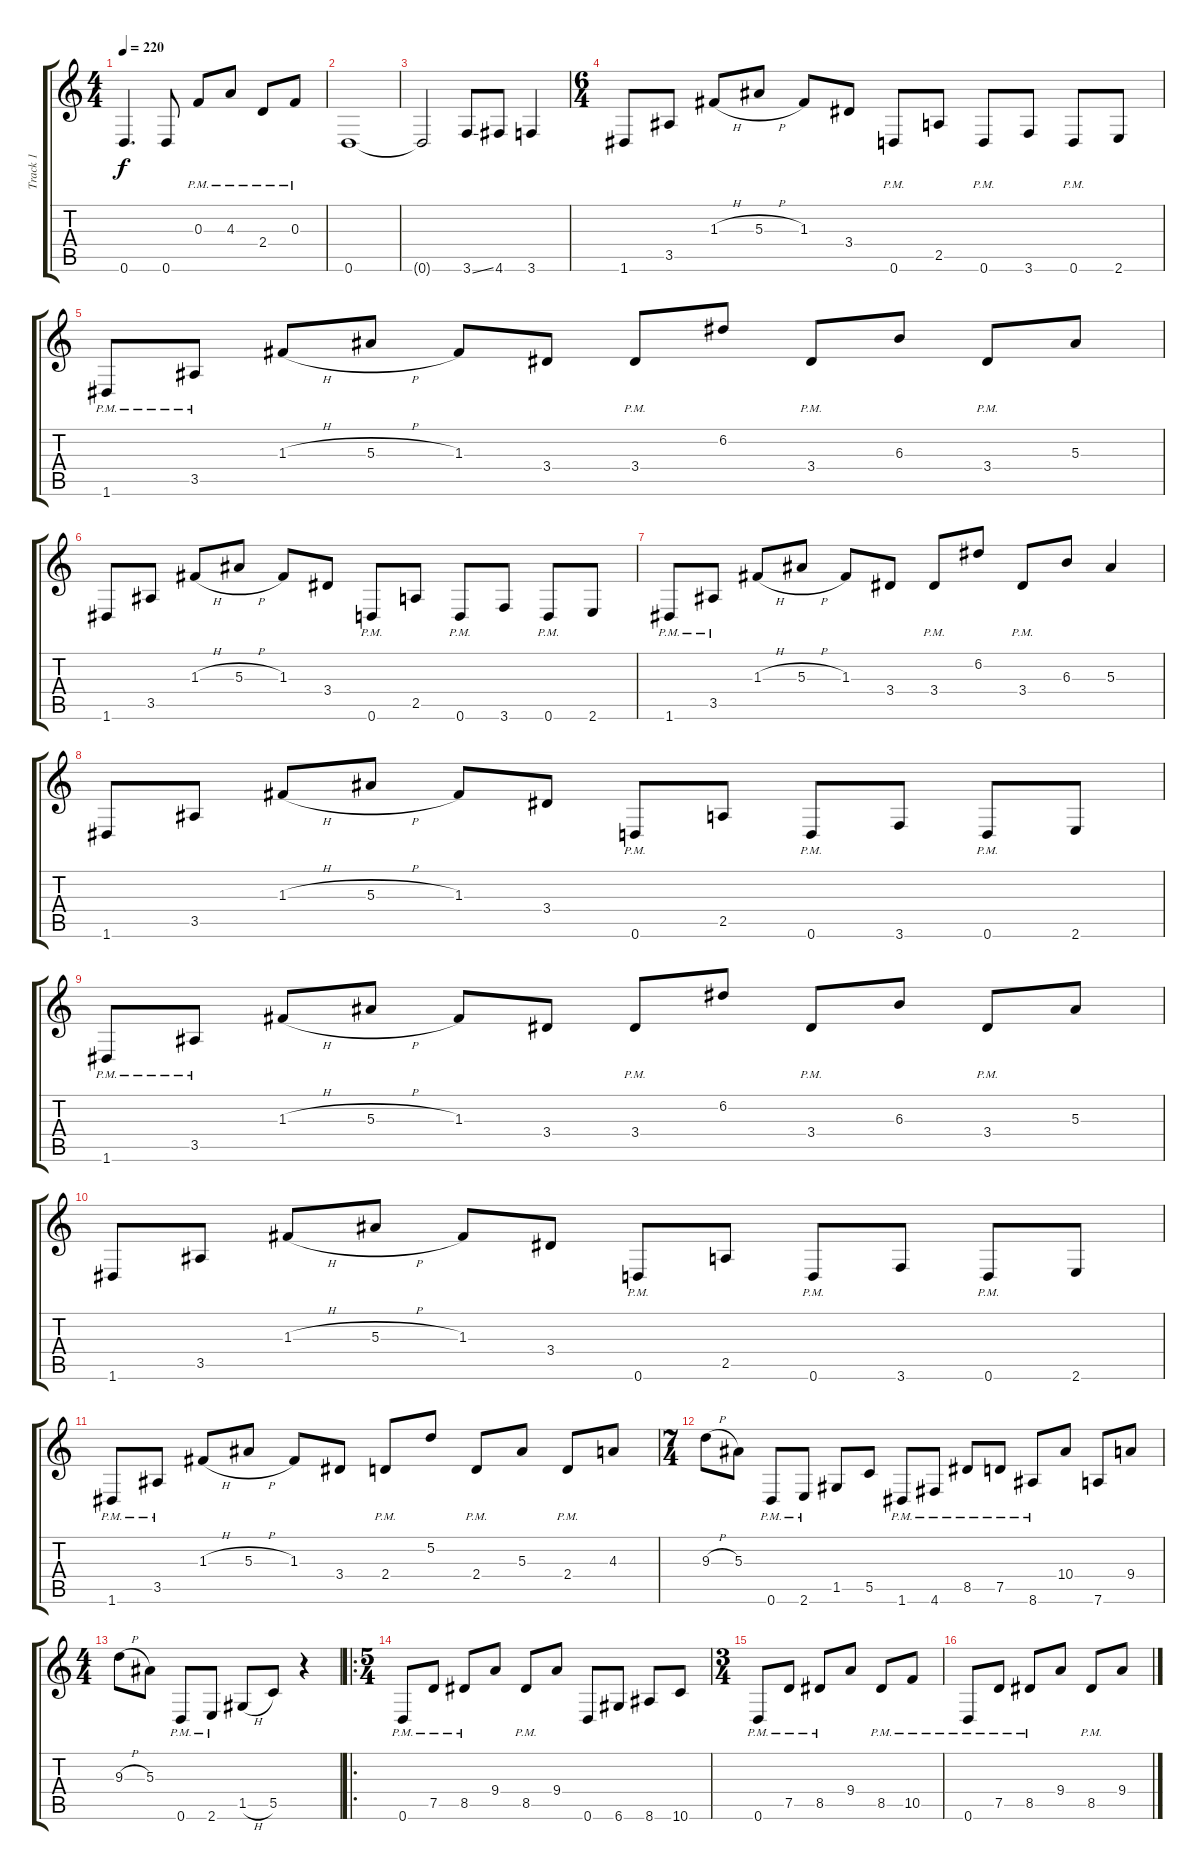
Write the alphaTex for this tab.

\track ("Track 1" "Track 1") {instrument distortionguitar}
\staff {score tabs}
\tuning (D4 A3 F3 C3 G2 D2) {hide}
\ts (4 4)
\tempo 220
\clef g2
\ks c
0.6{t}.4{d dy f} 0.6.8 0.3{pm}.8 4.3{pm}.8 2.4{pm}.8 0.3{pm}.8 |
0.6.1 |
0.6{t}.2 3.6{ss}.8 4.6.8 3.6.4 |
\ts (6 4)
1.6.8 3.5.8 1.3{h}.8 5.3{h}.8 1.3.8 3.4.8 0.6{pm}.8 2.5.8 0.6{pm}.8 3.6.8 0.6{pm}.8 2.6.8 |
1.6{pm}.8 3.5{pm}.8 1.3{h}.8 5.3{h}.8 1.3.8 3.4.8 3.4{pm}.8 6.2.8 3.4{pm}.8 6.3.8 3.4{pm}.8 5.3.8 |
1.6.8 3.5.8 1.3{h}.8 5.3{h}.8 1.3.8 3.4.8 0.6{pm}.8 2.5.8 0.6{pm}.8 3.6.8 0.6{pm}.8 2.6.8 |
1.6{pm}.8 3.5{pm}.8 1.3{h}.8 5.3{h}.8 1.3.8 3.4.8 3.4{pm}.8 6.2.8 3.4{pm}.8 6.3.8 5.3.4 |
1.6.8 3.5.8 1.3{h}.8 5.3{h}.8 1.3.8 3.4.8 0.6{pm}.8 2.5.8 0.6{pm}.8 3.6.8 0.6{pm}.8 2.6.8 |
1.6{pm}.8 3.5{pm}.8 1.3{h}.8 5.3{h}.8 1.3.8 3.4.8 3.4{pm}.8 6.2.8 3.4{pm}.8 6.3.8 3.4{pm}.8 5.3.8 |
1.6.8 3.5.8 1.3{h}.8 5.3{h}.8 1.3.8 3.4.8 0.6{pm}.8 2.5.8 0.6{pm}.8 3.6.8 0.6{pm}.8 2.6.8 |
1.6{pm}.8 3.5{pm}.8 1.3{h}.8 5.3{h}.8 1.3.8 3.4.8 2.4{pm}.8 5.2.8 2.4{pm}.8 5.3.8 2.4{pm}.8 4.3.8 |
\ts (7 4)
9.3{h}.8 5.3.8 0.6{pm}.8 2.6{pm}.8 1.5.8 5.5.8 1.6{pm}.8 4.6{pm}.8 8.5{pm}.8 7.5{pm}.8 8.6{pm}.8 10.4.8 7.6.8 9.4.8 |
\ts (4 4)
9.3{h}.8 5.3.8 0.6{pm}.8 2.6{pm}.8 1.5{h}.8 5.5.8 r.4 |
\ro
\ts (5 4)
0.6{pm}.8 7.5{pm}.8 8.5{pm}.8 9.4.8 8.5{pm}.8 9.4.8 0.6.8 6.6.8 8.6.8 10.6.8 |
\ts (3 4)
0.6{pm}.8 7.5{pm}.8 8.5{pm}.8 9.4.8 8.5{pm}.8 10.5{pm}.8 |
0.6{pm}.8 7.5{pm}.8 8.5{pm}.8 9.4.8 8.5{pm}.8 9.4.8
